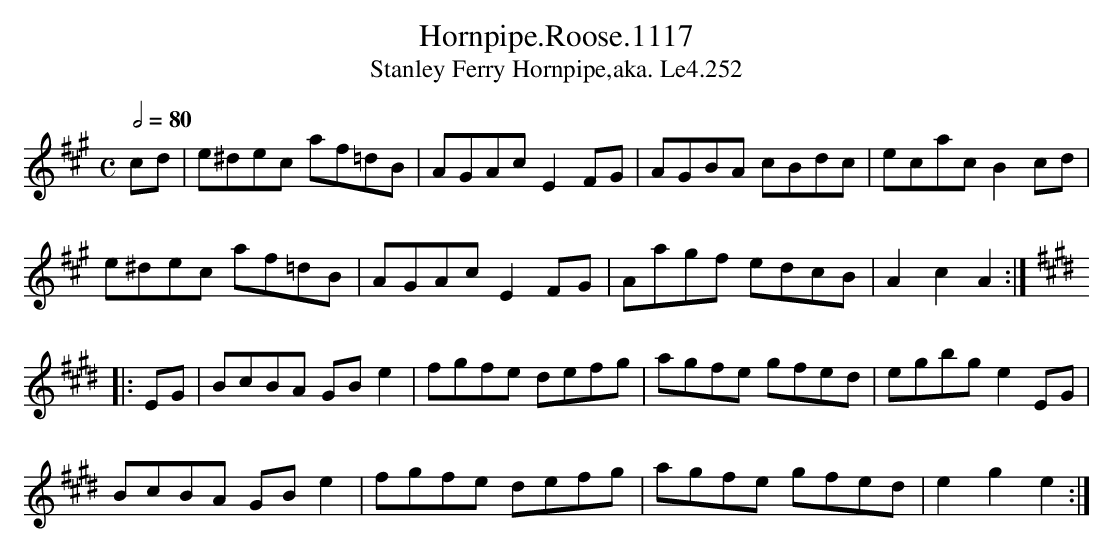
X:1
T:Hornpipe.Roose.1117
T:Stanley Ferry Hornpipe,aka. Le4.252
M:C
L:1/8
Q:1/2=80
K:A
cd| e^dec af=dB | AGAc E2FG | AGBA cBdc | ecac B2cd |
e^dec af=dB | AGAc E2FG | Aagf edcB | A2c2A2:|
K:E
|:EG | BcBA GBe2 | fgfe defg | agfe gfed | egbg e2EG |
BcBA GBe2 | fgfe defg | agfe gfed | e2g2e2:|
